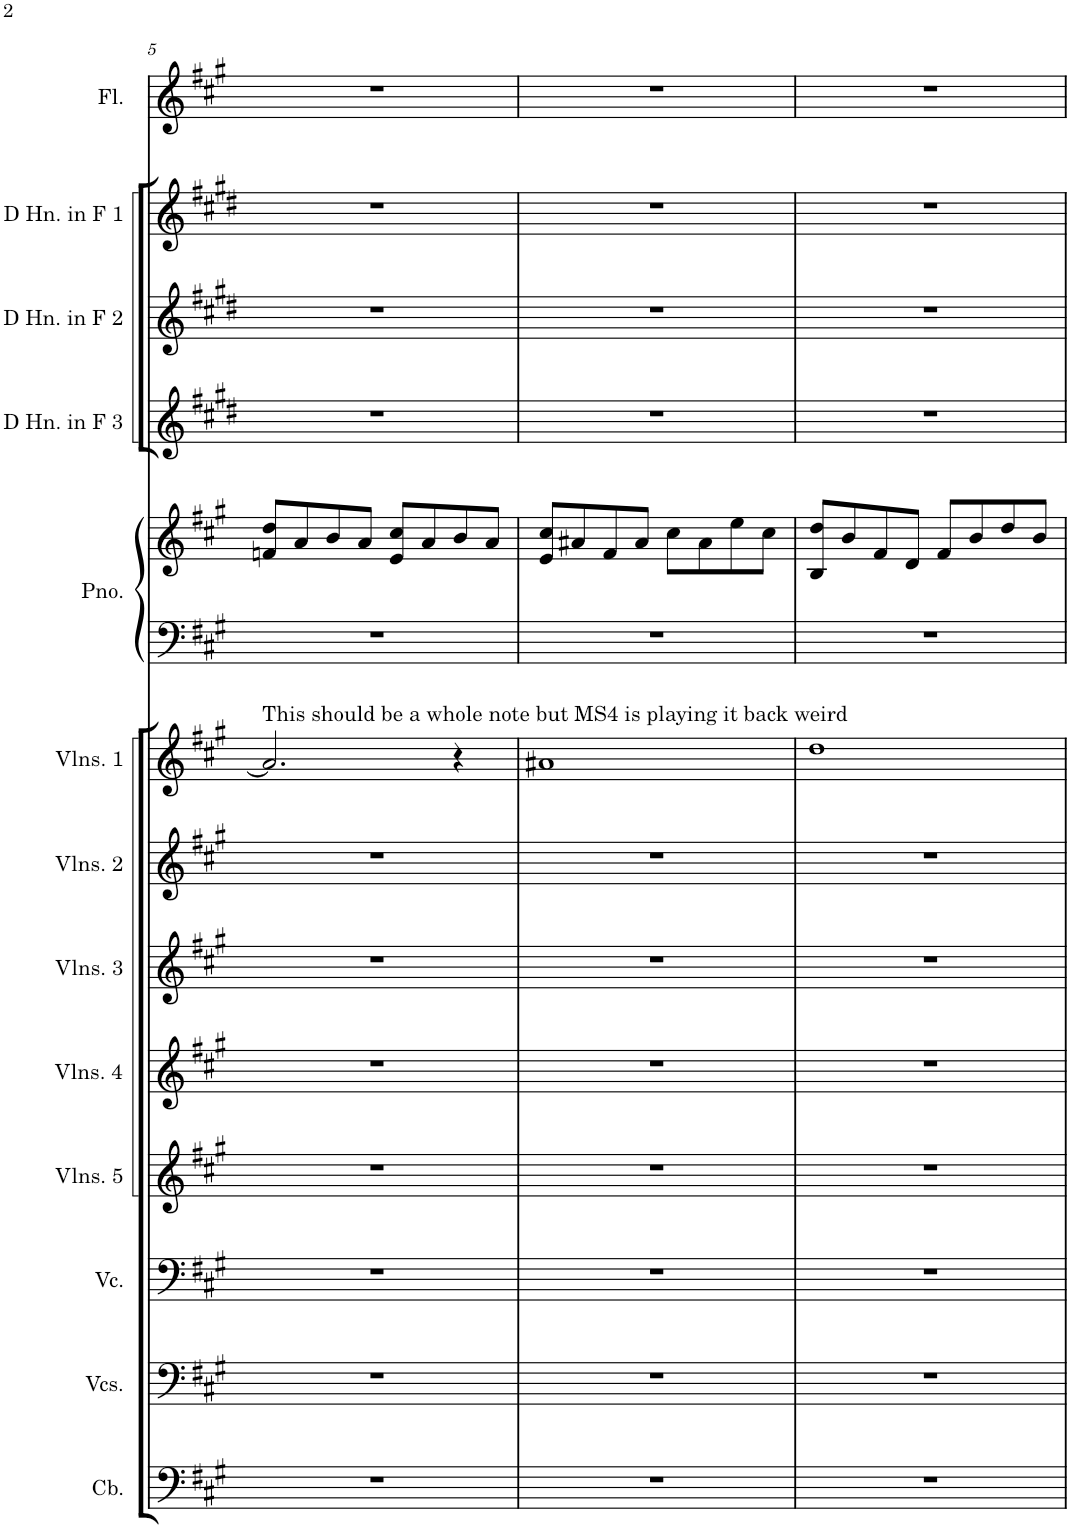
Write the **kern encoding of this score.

**kern	**kern	**kern	**kern	**kern	**kern	**kern	**kern	**kern	**kern	**kern	**kern	**kern	**kern
*part13	*part12	*part11	*part10	*part9	*part8	*part7	*part6	*part5	*part5	*part4	*part3	*part2	*part1
*staff14	*staff13	*staff12	*staff11	*staff10	*staff9	*staff8	*staff7	*staff6	*staff5	*staff4	*staff3	*staff2	*staff1
*I"Contrabass	*I"Violoncellos	*I"Violoncello	*I"Violins 5	*I"Violins 4	*I"Violins 3	*I"Violins 2	*I"Violins 1	*I"Piano	*	*I"Horn in F 3	*I"Horn in F 2	*I"Horn in F 1	*I"Flute
*I'Cb.	*I'Vcs.	*I'Vc.	*I'Vlns. 5	*I'Vlns. 4	*I'Vlns. 3	*I'Vlns. 2	*I'Vlns. 1	*I'Pno.	*	*	*	*	*I'Fl.
!!LO:PB:g=z
*clefF4	*clefF4	*clefF4	*clefG2	*clefG2	*clefG2	*clefG2	*clefG2	*clefF4	*clefG2	*clefG2	*clefG2	*clefG2	*clefG2
*Trd7c12	*	*	*	*	*	*	*	*	*	*Trd4c7	*Trd4c7	*Trd4c7	*
*k[f#c#g#]	*k[f#c#g#]	*k[f#c#g#]	*k[f#c#g#]	*k[f#c#g#]	*k[f#c#g#]	*k[f#c#g#]	*k[f#c#g#]	*k[f#c#g#]	*k[f#c#g#]	*k[f#c#g#d#]	*k[f#c#g#d#]	*k[f#c#g#d#]	*k[f#c#g#]
*M4/4	*M4/4	*M4/4	*M4/4	*M4/4	*M4/4	*M4/4	*M4/4	*M4/4	*M4/4	*M4/4	*M4/4	*M4/4	*M4/4
=5	=5	=5	=5	=5	=5	=5	=5	=5	=5	=5	=5	=5	=5
!	!	!	!	!	!	!	!LO:TX:a:t=This should be a whole note but MS4 is playing it back weird	!	!	!	!	!	!
1r	1r	1r	1r	1r	1r	1r	2.a/]	1r	8fn/ 8dd/L	1r	1r	1r	1r
.	.	.	.	.	.	.	.	.	8a/	.	.	.	.
.	.	.	.	.	.	.	.	.	8b/	.	.	.	.
.	.	.	.	.	.	.	.	.	8a/J	.	.	.	.
.	.	.	.	.	.	.	.	.	8e/ 8cc#/L	.	.	.	.
.	.	.	.	.	.	.	.	.	8a/	.	.	.	.
.	.	.	.	.	.	.	4r	.	8b/	.	.	.	.
.	.	.	.	.	.	.	.	.	8a/J	.	.	.	.
=6	=6	=6	=6	=6	=6	=6	=6	=6	=6	=6	=6	=6	=6
1r	1r	1r	1r	1r	1r	1r	1a#X	1r	8e/ 8cc#/L	1r	1r	1r	1r
.	.	.	.	.	.	.	.	.	8a#X/	.	.	.	.
.	.	.	.	.	.	.	.	.	8f#/	.	.	.	.
.	.	.	.	.	.	.	.	.	8a#/J	.	.	.	.
.	.	.	.	.	.	.	.	.	8cc#\L	.	.	.	.
.	.	.	.	.	.	.	.	.	8a#\	.	.	.	.
.	.	.	.	.	.	.	.	.	8ee\	.	.	.	.
.	.	.	.	.	.	.	.	.	8cc#\J	.	.	.	.
=7	=7	=7	=7	=7	=7	=7	=7	=7	=7	=7	=7	=7	=7
1r	1r	1r	1r	1r	1r	1r	1dd	1r	8B/ 8dd/L	1r	1r	1r	1r
.	.	.	.	.	.	.	.	.	8b/	.	.	.	.
.	.	.	.	.	.	.	.	.	8f#/	.	.	.	.
.	.	.	.	.	.	.	.	.	8d/J	.	.	.	.
.	.	.	.	.	.	.	.	.	8f#/L	.	.	.	.
.	.	.	.	.	.	.	.	.	8b/	.	.	.	.
.	.	.	.	.	.	.	.	.	8dd/	.	.	.	.
.	.	.	.	.	.	.	.	.	8b/J	.	.	.	.
=	=	=	=	=	=	=	=	=	=	=	=	=	=
*-	*-	*-	*-	*-	*-	*-	*-	*-	*-	*-	*-	*-	*-
